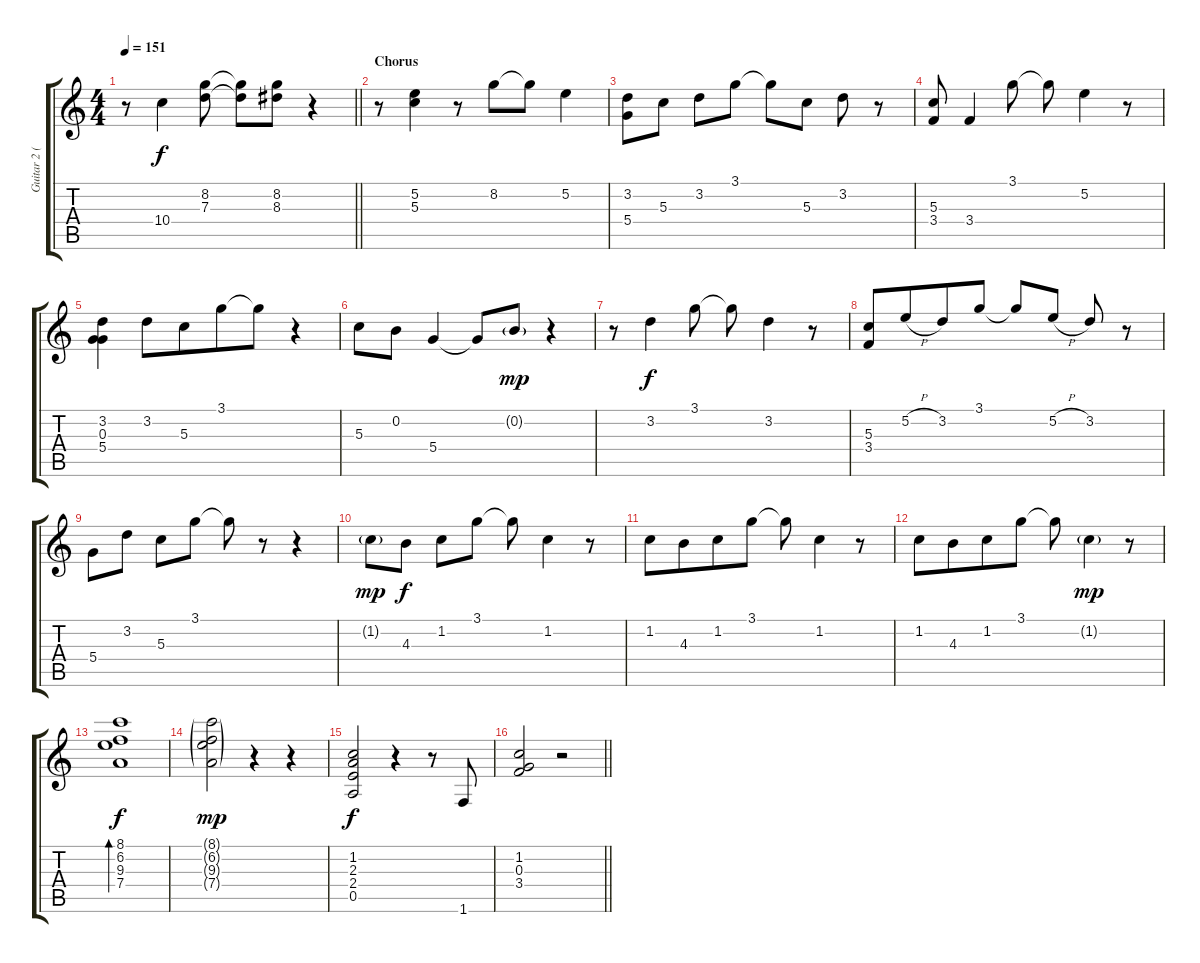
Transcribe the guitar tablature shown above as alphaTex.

\track ("Guitar 2 (Delay)" "Guitar 2 (") {instrument electricguitarclean}
\staff {score tabs}
\tuning (E4 B3 G3 D3 A2 E2) {hide}
\ts (4 4)
\tempo 151
\clef g2
\barLineRight lightlight
\ks c
r.8{dy f} 10.4.4 (8.2 7.3).8 (8.2{t} 7.3{t}).8 (8.2 8.3).8 r.4 |
\section ("" "Chorus")
r.8 (5.2 5.3).4 r.8 8.2.8 8.2{t}.8 5.2.4 |
(3.2 5.4).8 5.3.8 3.2.8 3.1.8 3.1{t}.8 5.3.8 3.2.8 r.8 |
(5.3 3.4).8 3.4.4 3.1.8 3.1{t}.8 5.2.4 r.8 |
(3.2 0.3 5.4).4 3.2.8 5.3.8{beam merge} 3.1.8 3.1{t}.8 r.4 |
5.3.8 0.2.8 5.4.4 5.4{t}.8 0.2{g}.8{dy mp} r.4 |
r.8 3.2.4{dy f} 3.1.8 3.1{t}.8 3.2.4 r.8 |
(5.3 3.4).8{beam Up} 5.2{h}.8{beam Up beam merge} 3.2.8{beam Up} 3.1.8{beam Up} 3.1{t}.8{beam Up} 5.2{h}.8{beam Up} 3.2.8{beam Up} r.8 |
5.4.8 3.2.8 5.3.8 3.1.8 3.1{t}.8 r.8 r.4 |
1.2{g}.8{dy mp} 4.3.8{dy f} 1.2.8 3.1.8 3.1{t}.8 1.2.4 r.8 |
1.2.8 4.3.8{beam merge} 1.2.8{beam merge} 3.1.8{beam split} 3.1{t}.8 1.2.4 r.8 |
1.2.8 4.3.8{beam merge} 1.2.8{beam merge} 3.1.8{beam split} 3.1{t}.8 1.2{g}.4{dy mp} r.8 |
(8.1 6.2 9.3 7.4).1{bd 30 dy f} |
(8.1{g} 6.2{g} 9.3{g} 7.4{g}).2{dy mp} r.4 r.4 |
(1.2 2.3 2.4 0.5).2{dy f} r.4 r.8 1.6.8 |
\barLineRight lightlight
(1.2 0.3 3.4).2 r.2
